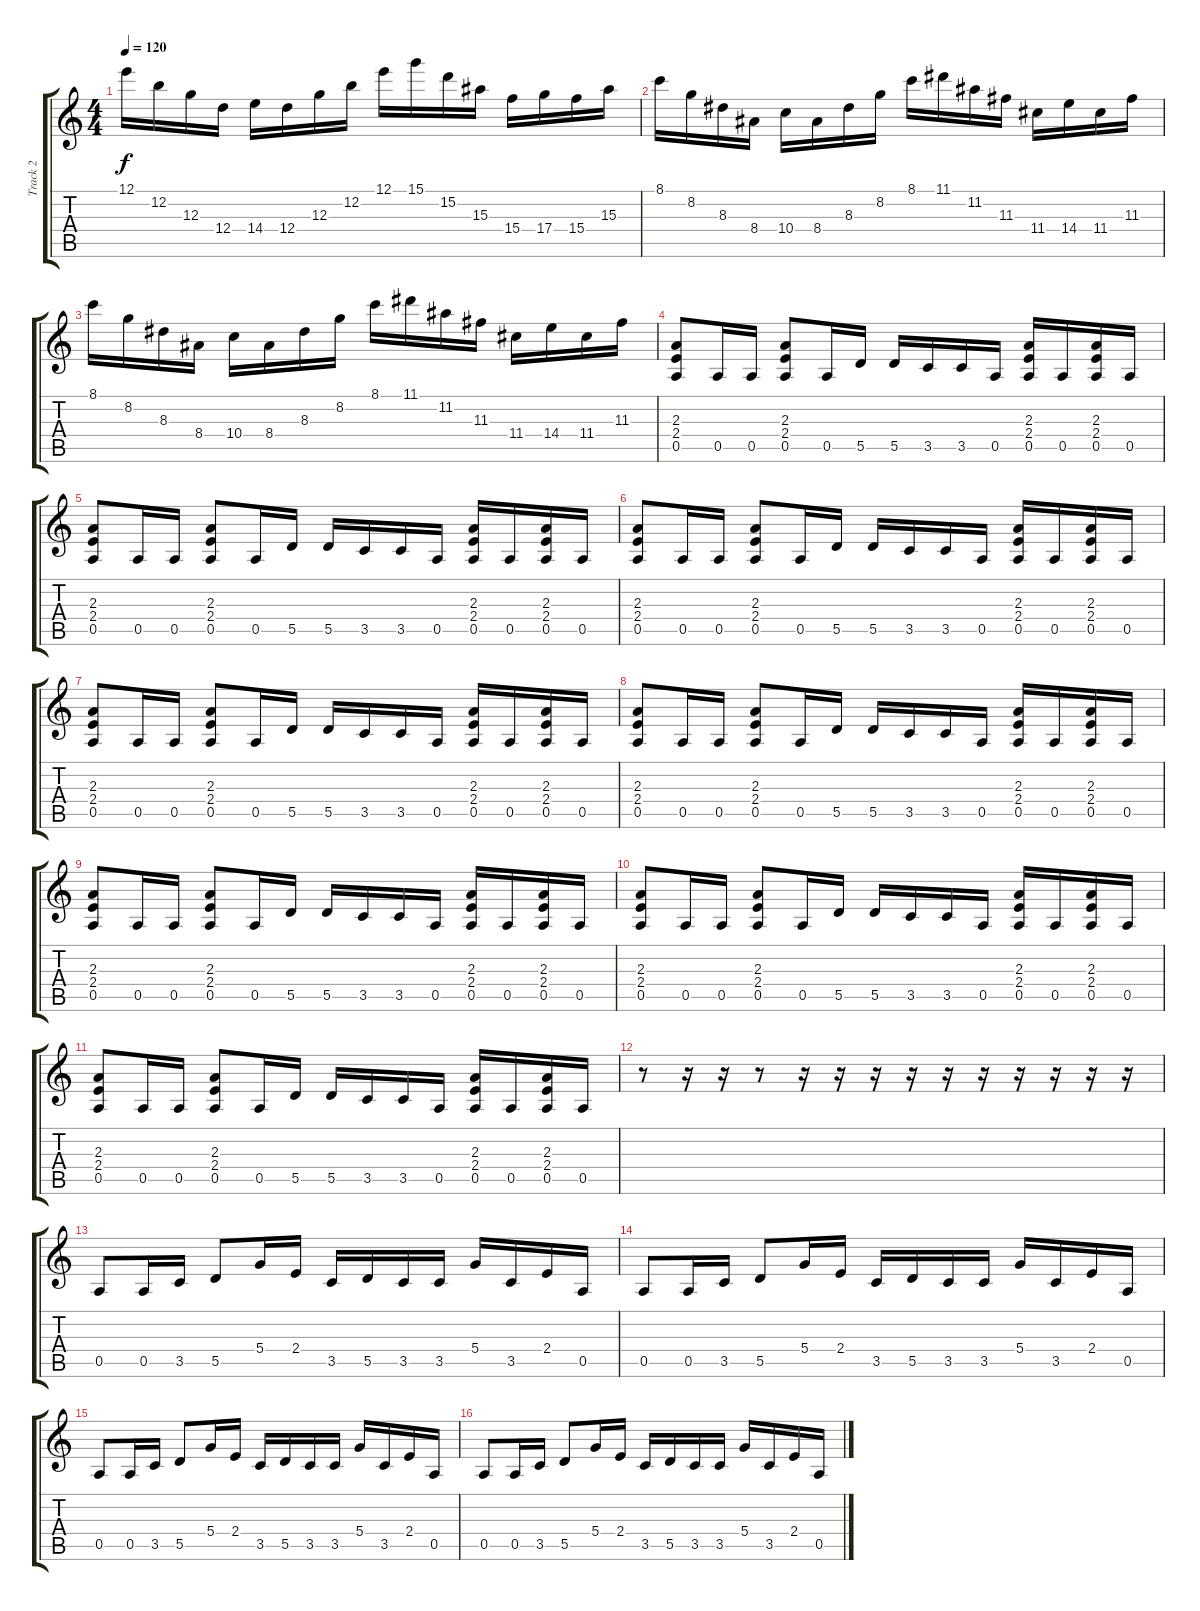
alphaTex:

\track ("Track 2" "Track 2") {instrument distortionguitar}
\staff {score tabs}
\tuning (E4 B3 G3 D3 A2 E2) {hide}
\ts (4 4)
\tempo 120
\clef g2
\ks c
12.1.16{dy f} 12.2.16 12.3.16 12.4.16 14.4.16 12.4.16 12.3.16 12.2.16 12.1.16 15.1.16 15.2.16 15.3.16 15.4.16 17.4.16 15.4.16 15.3.16 |
8.1.16 8.2.16 8.3.16 8.4.16 10.4.16 8.4.16 8.3.16 8.2.16 8.1.16 11.1.16 11.2.16 11.3.16 11.4.16 14.4.16 11.4.16 11.3.16 |
8.1.16 8.2.16 8.3.16 8.4.16 10.4.16 8.4.16 8.3.16 8.2.16 8.1.16 11.1.16 11.2.16 11.3.16 11.4.16 14.4.16 11.4.16 11.3.16 |
(2.3 2.4 0.5).8 0.5.16 0.5.16 (2.3 2.4 0.5).8 0.5.16 5.5.16 5.5.16 3.5.16 3.5.16 0.5.16 (2.3 2.4 0.5).16 0.5.16 (2.3 2.4 0.5).16 0.5.16 |
(2.3 2.4 0.5).8 0.5.16 0.5.16 (2.3 2.4 0.5).8 0.5.16 5.5.16 5.5.16 3.5.16 3.5.16 0.5.16 (2.3 2.4 0.5).16 0.5.16 (2.3 2.4 0.5).16 0.5.16 |
(2.3 2.4 0.5).8 0.5.16 0.5.16 (2.3 2.4 0.5).8 0.5.16 5.5.16 5.5.16 3.5.16 3.5.16 0.5.16 (2.3 2.4 0.5).16 0.5.16 (2.3 2.4 0.5).16 0.5.16 |
(2.3 2.4 0.5).8 0.5.16 0.5.16 (2.3 2.4 0.5).8 0.5.16 5.5.16 5.5.16 3.5.16 3.5.16 0.5.16 (2.3 2.4 0.5).16 0.5.16 (2.3 2.4 0.5).16 0.5.16 |
(2.3 2.4 0.5).8 0.5.16 0.5.16 (2.3 2.4 0.5).8 0.5.16 5.5.16 5.5.16 3.5.16 3.5.16 0.5.16 (2.3 2.4 0.5).16 0.5.16 (2.3 2.4 0.5).16 0.5.16 |
(2.3 2.4 0.5).8 0.5.16 0.5.16 (2.3 2.4 0.5).8 0.5.16 5.5.16 5.5.16 3.5.16 3.5.16 0.5.16 (2.3 2.4 0.5).16 0.5.16 (2.3 2.4 0.5).16 0.5.16 |
(2.3 2.4 0.5).8 0.5.16 0.5.16 (2.3 2.4 0.5).8 0.5.16 5.5.16 5.5.16 3.5.16 3.5.16 0.5.16 (2.3 2.4 0.5).16 0.5.16 (2.3 2.4 0.5).16 0.5.16 |
(2.3 2.4 0.5).8 0.5.16 0.5.16 (2.3 2.4 0.5).8 0.5.16 5.5.16 5.5.16 3.5.16 3.5.16 0.5.16 (2.3 2.4 0.5).16 0.5.16 (2.3 2.4 0.5).16 0.5.16 |
r.8 r.16 r.16 r.8 r.16 r.16 r.16 r.16 r.16 r.16 r.16 r.16 r.16 r.16 |
0.5.8 0.5.16 3.5.16 5.5.8 5.4.16 2.4.16 3.5.16 5.5.16 3.5.16 3.5.16 5.4.16 3.5.16 2.4.16 0.5.16 |
0.5.8 0.5.16 3.5.16 5.5.8 5.4.16 2.4.16 3.5.16 5.5.16 3.5.16 3.5.16 5.4.16 3.5.16 2.4.16 0.5.16 |
0.5.8 0.5.16 3.5.16 5.5.8 5.4.16 2.4.16 3.5.16 5.5.16 3.5.16 3.5.16 5.4.16 3.5.16 2.4.16 0.5.16 |
0.5.8 0.5.16 3.5.16 5.5.8 5.4.16 2.4.16 3.5.16 5.5.16 3.5.16 3.5.16 5.4.16 3.5.16 2.4.16 0.5.16
